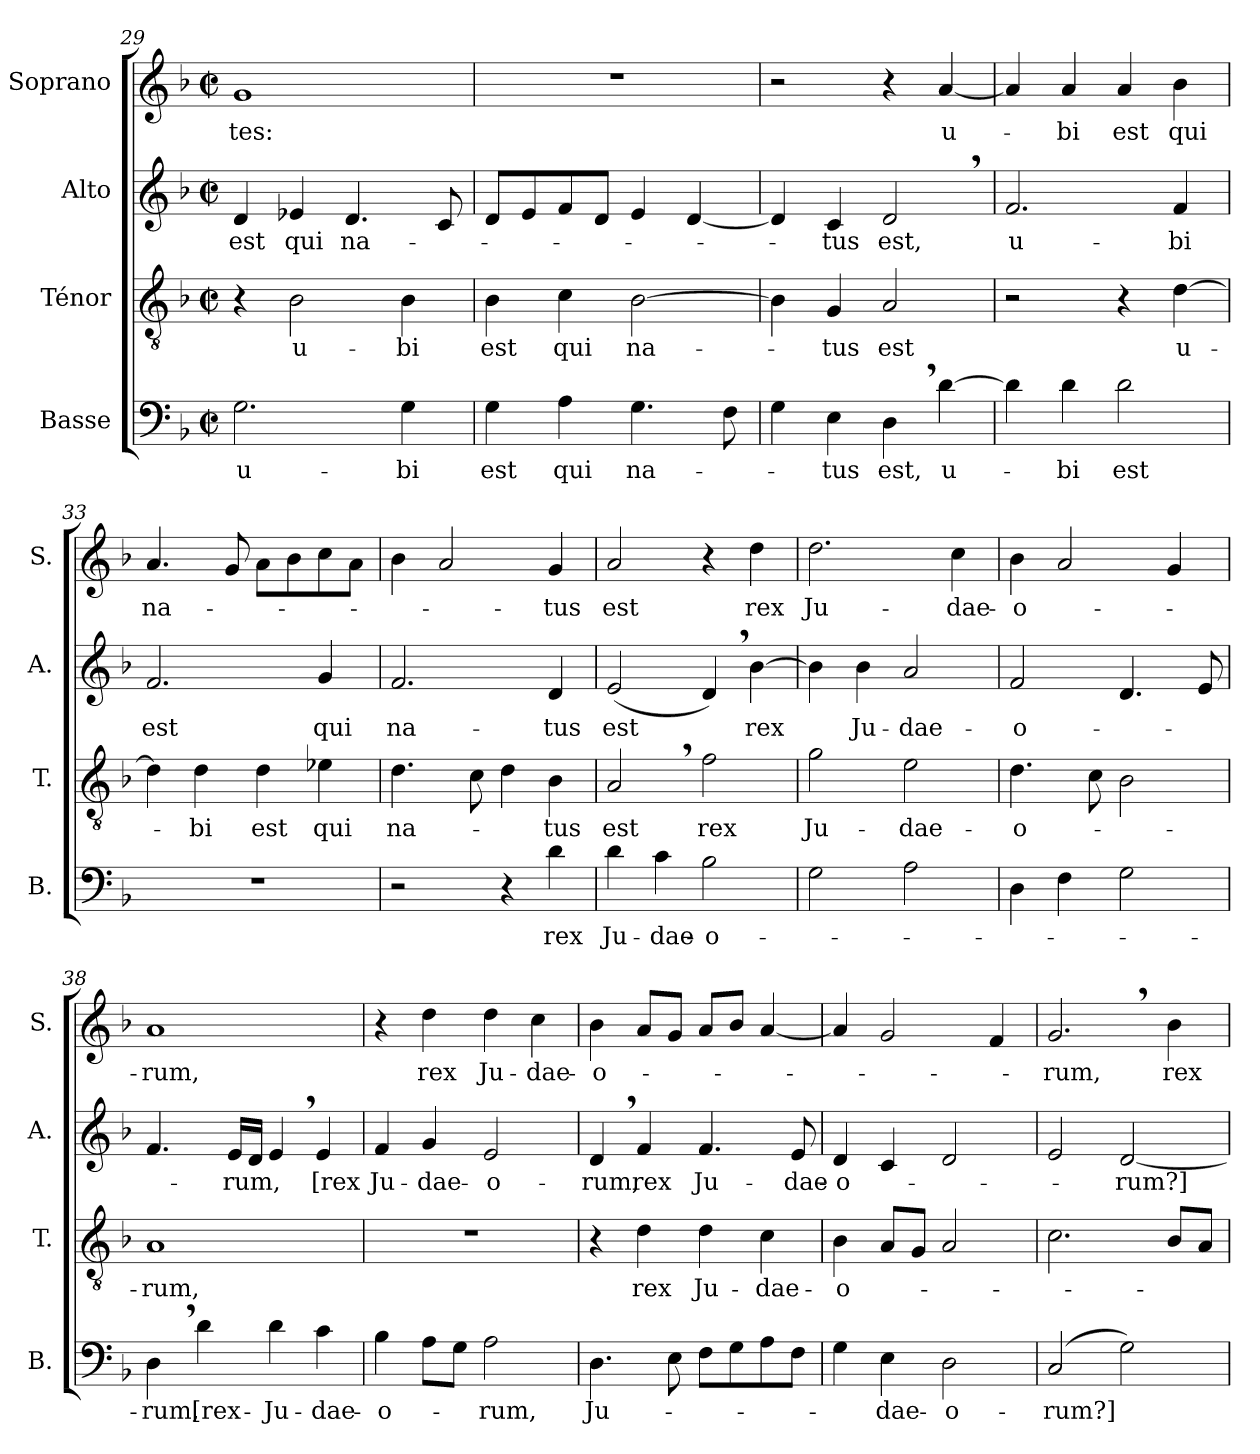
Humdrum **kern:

**kern	**text	**kern	**text	**kern	**text	**kern	**text
*part4	*part4	*part3	*part3	*part2	*part2	*part1	*part1
*staff4	*staff4	*staff3	*staff3	*staff2	*staff2	*staff1	*staff1
*I"Basse	*	*I"Ténor	*	*I"Alto	*	*I"Soprano	*
*I'B.	*	*I'T.	*	*I'A.	*	*I'S.	*
*clefF4	*	*clefGv2	*	*clefG2	*	*clefG2	*
*k[b-]	*	*k[b-]	*	*k[b-]	*	*k[b-]	*
*M2/2	*	*M2/2	*	*M2/2	*	*M2/2	*
*met(c|)	*	*met(c|)	*	*met(c|)	*	*met(c|)	*
=29	=29	=29	=29	=29	=29	=29	=29
!	!LO:LY:b	!	!	!	!LO:LY:b	!	!LO:LY:b
2.G\	u-	4r	.	4d/	est	1g	-tes:
!	!	!	!LO:LY:b	!	!LO:LY:b	!	!
.	.	2B-\	u-	4e-X/	qui	.	.
!	!	!	!	!	!LO:LY:b	!	!
.	.	.	.	4.d/	na-	.	.
!	!LO:LY:b	!	!LO:LY:b	!	!	!	!
4G\	-bi	4B-\	-bi	.	.	.	.
.	.	.	.	8c/	.	.	.
=30	=30	=30	=30	=30	=30	=30	=30
!	!LO:LY:b	!	!LO:LY:b	!	!	!	!
4G\	est	4B-\	est	8d/L	.	1r	.
.	.	.	.	8e/	.	.	.
!	!LO:LY:b	!	!LO:LY:b	!	!	!	!
4A\	qui	4c\	qui	8f/	.	.	.
.	.	.	.	8d/J	.	.	.
!	!LO:LY:b	!	!LO:LY:b	!	!	!	!
4.G\	na-	[2B-\	na-	4e/	.	.	.
.	.	.	.	[4d/	.	.	.
8F\	.	.	.	.	.	.	.
=31	=31	=31	=31	=31	=31	=31	=31
4G\	.	4B-\]	.	4d/]	.	2r	.
!	!LO:LY:b	!	!LO:LY:b	!	!LO:LY:b	!	!
4E\	-tus	4G/	-tus	4c/	-tus	.	.
!	!LO:LY:b	!	!LO:LY:b	!	!LO:LY:b	!	!
4D,\	est,	2A/	est	2d,/	est,	4r	.
!	!LO:LY:b	!	!	!	!	!	!LO:LY:b
[4d\	u-	.	.	.	.	[4a/	u-
=32	=32	=32	=32	=32	=32	=32	=32
!	!	!	!	!	!LO:LY:b	!	!
4d\]	.	2r	.	2.f/	u-	4a/]	.
!	!LO:LY:b	!	!	!	!	!	!LO:LY:b
4d\	-bi	.	.	.	.	4a/	-bi
!	!LO:LY:b	!	!	!	!	!	!LO:LY:b
2d\	est	4r	.	.	.	4a/	est
!	!	!	!LO:LY:b	!	!LO:LY:b	!	!LO:LY:b
.	.	[4d\	u-	4f/	-bi	4b-\	qui
=33	=33	=33	=33	=33	=33	=33	=33
!	!	!	!	!	!LO:LY:b	!	!LO:LY:b
1r	.	4d\]	.	2.f/	est	4.a/	na-
!	!	!	!LO:LY:b	!	!	!	!
.	.	4d\	-bi	.	.	.	.
.	.	.	.	.	.	8g/	.
!	!	!	!LO:LY:b	!	!	!	!
.	.	4d\	est	.	.	8a\L	.
.	.	.	.	.	.	8b-\	.
!	!	!	!LO:LY:b	!	!LO:LY:b	!	!
.	.	4e-X\	qui	4g/	qui	8cc\	.
.	.	.	.	.	.	8a\J	.
=34	=34	=34	=34	=34	=34	=34	=34
!	!	!	!LO:LY:b	!	!LO:LY:b	!	!
2r	.	4.d\	na-	2.f/	na-	4b-\	.
.	.	.	.	.	.	2a/	.
.	.	8c\	.	.	.	.	.
4r	.	4d\	.	.	.	.	.
!	!LO:LY:b	!	!LO:LY:b	!	!LO:LY:b	!	!LO:LY:b
4d\	rex	4B-\	-tus	4d/	-tus	4g/	-tus
!!LO:LB:g=z
=35	=35	=35	=35	=35	=35	=35	=35
!	!LO:LY:b	!	!LO:LY:b	!	!LO:LY:b	!	!LO:LY:b
4d\	Ju-	2A,/	est	(<2e/	est	2a/	est
!	!LO:LY:b	!	!	!	!	!	!
4c\	-dae-	.	.	.	.	.	.
!	!LO:LY:b	!	!LO:LY:b	!	!	!	!
2B-\	-o-	2f\	rex	4d,/)	.	4r	.
!	!	!	!	!	!LO:LY:b	!	!LO:LY:b
.	.	.	.	[4b-\	rex	4dd\	rex
=36	=36	=36	=36	=36	=36	=36	=36
!	!	!	!LO:LY:b	!	!	!	!LO:LY:b
2G\	.	2g\	Ju-	4b-\]	.	2.dd\	Ju-
!	!	!	!	!	!LO:LY:b	!	!
.	.	.	.	4b-\	Ju-	.	.
!	!	!	!LO:LY:b	!	!LO:LY:b	!	!
2A\	.	2e\	-dae-	2a/	-dae-	.	.
!	!	!	!	!	!	!	!LO:LY:b
.	.	.	.	.	.	4cc\	-dae-
=37	=37	=37	=37	=37	=37	=37	=37
!	!	!	!LO:LY:b	!	!LO:LY:b	!	!LO:LY:b
4D\	.	4.d\	-o-	2f/	-o-	4b-\	-o-
4F\	.	.	.	.	.	2a/	.
.	.	8c\	.	.	.	.	.
2G\	.	2B-\	.	4.d/	.	.	.
.	.	.	.	.	.	4g/	.
.	.	.	.	8e/	.	.	.
=38	=38	=38	=38	=38	=38	=38	=38
!	!LO:LY:b	!	!LO:LY:b	!	!	!	!LO:LY:b
4D,\	rum,	1A	-rum,	4.f/	.	1a	-rum,
!	!LO:LY:b	!	!	!	!	!	!
4d\	[rex-	.	.	.	.	.	.
!	!	!	!	!	!LO:LY:b	!	!
.	.	.	.	16e/LL	-rum,	.	.
.	.	.	.	16d/JJ	.	.	.
!	!LO:LY:b	!	!	!	!	!	!
4d\	Ju-	.	.	4e,/	.	.	.
!	!LO:LY:b	!	!	!	!LO:LY:b	!	!
4c\	-dae-	.	.	4e/	[rex	.	.
=39	=39	=39	=39	=39	=39	=39	=39
!	!LO:LY:b	!	!	!	!LO:LY:b	!	!
4B-\	-o-	1r	.	4f/	Ju-	4r	.
!	!	!	!	!	!LO:LY:b	!	!LO:LY:b
8A\L	.	.	.	4g/	-dae-	4dd\	rex
8G\J	.	.	.	.	.	.	.
!	!LO:LY:b	!	!	!	!LO:LY:b	!	!LO:LY:b
2A\	-rum,	.	.	2e/	-o-	4dd\	Ju-
!	!	!	!	!	!	!	!LO:LY:b
.	.	.	.	.	.	4cc\	-dae-
=40	=40	=40	=40	=40	=40	=40	=40
!	!LO:LY:b	!	!	!	!LO:LY:b	!	!LO:LY:b
4.D\	Ju-	4r	.	4d,/	-rum,	4b-\	-o-
!	!	!	!LO:LY:b	!	!LO:LY:b	!	!
.	.	4d\	rex	4f/	rex	8a/L	.
8E\	.	.	.	.	.	8g/J	.
!	!	!	!LO:LY:b	!	!LO:LY:b	!	!
8F\L	.	4d\	Ju-	4.f/	Ju-	8a/L	.
8G\	.	.	.	.	.	8b-/J	.
!	!	!	!LO:LY:b	!	!	!	!
8A\	.	4c\	-dae-	.	.	[4a/	.
!	!	!	!	!	!LO:LY:b	!	!
8F\J	.	.	.	8e/	-dae-	.	.
!!LO:PB:g=z
=41	=41	=41	=41	=41	=41	=41	=41
!	!	!	!LO:LY:b	!	!LO:LY:b	!	!
4G\	.	4B-\	-o-	4d/	-o-	4a/]	.
!	!LO:LY:b	!	!	!	!	!	!
4E\	-dae-	8A/L	.	4c/	.	2g/	.
.	.	8G/J	.	.	.	.	.
!	!LO:LY:b	!	!	!	!	!	!
2D\	-o-	2A/	.	2d/	.	.	.
.	.	.	.	.	.	4f/	.
=42	=42	=42	=42	=42	=42	=42	=42
!	!LO:LY:b	!	!	!	!	!	!LO:LY:b
(>2C/	-rum?]	2.c\	.	2e/	.	2.g,/	-rum,
!	!	!	!	!	!LO:LY:b	!	!
2G\)	.	.	.	[2d/	-rum?]	.	.
!	!	!	!	!	!	!	!LO:LY:b
.	.	8B-/L	.	.	.	4b-\	rex
.	.	8A/J	.	.	.	.	.
=	=	=	=	=	=	=	=
*-	*-	*-	*-	*-	*-	*-	*-
